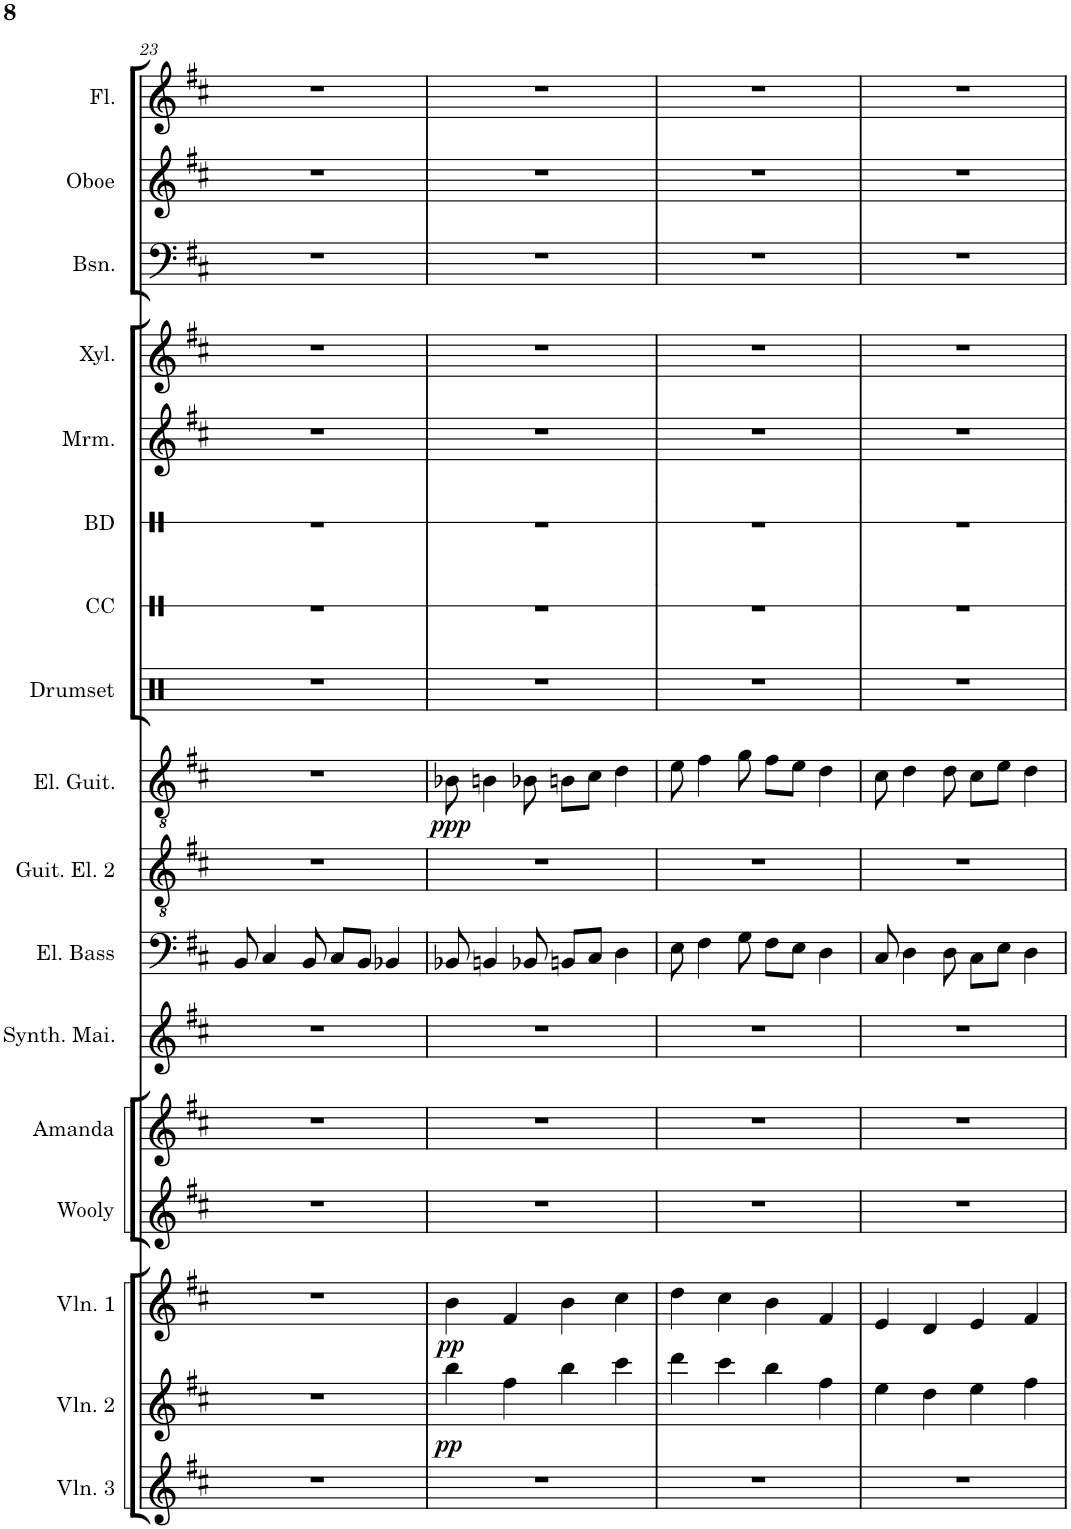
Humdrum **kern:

**kern	**kern	**dynam	**kern	**dynam	**kern	**kern	**kern	**kern	**kern	**kern	**dynam	**kern	**kern	**kern	**kern	**kern	**kern	**kern	**kern
*part17	*part16	*part16	*part15	*part15	*part14	*part13	*part12	*part11	*part10	*part9	*part9	*part8	*part7	*part6	*part5	*part4	*part3	*part2	*part1
*staff17	*staff16	*staff16	*staff15	*staff15	*staff14	*staff13	*staff12	*staff11	*staff10	*staff9	*staff9	*staff8	*staff7	*staff6	*staff5	*staff4	*staff3	*staff2	*staff1
*I"Violon 3	*I"Violon 2	*	*I"Violon 1	*	*I"Wooly	*I"Amanda	*I"Synthesizer	*I"Electric Bass	*I"Electric Guitar 2	*I"Electric Guitar	*	*I"Drumset	*I"Snare Drum	*I"Bass Drum	*I"Marimba	*I"Xylophone	*I"Bassoon	*I"Oboe	*I"Flute
*I'Vln. 3	*I'Vln. 2	*	*I'Vln. 1	*	*I'Wooly	*I'Amanda	*	*I'El. Bass	*	*I'El. Guit.	*	*I'Drumset	*	*I'BD	*I'Mrm.	*I'Xyl.	*I'Bsn.	*I'Oboe	*I'Fl.
!!LO:PB:g=z
*clefG2	*clefG2	*	*clefG2	*	*clefG2	*clefG2	*clefG2	*clefF4	*clefGv2	*clefGv2	*	*clefX	*clefX	*clefX	*clefG2	*clefG2	*clefF4	*clefG2	*clefG2
*	*	*	*	*	*	*	*	*Trd7c12	*	*	*	*	*	*	*	*Trd-7c-12	*	*	*
*k[f#c#]	*k[f#c#]	*	*k[f#c#]	*	*k[f#c#]	*k[f#c#]	*k[f#c#]	*k[f#c#]	*k[f#c#]	*k[f#c#]	*	*k[]	*k[]	*k[]	*k[f#c#]	*k[f#c#]	*k[f#c#]	*k[f#c#]	*k[f#c#]
*M4/4	*M4/4	*	*M4/4	*	*M4/4	*M4/4	*M4/4	*M4/4	*M4/4	*M4/4	*	*M4/4	*M4/4	*M4/4	*M4/4	*M4/4	*M4/4	*M4/4	*M4/4
=23	=23	=23	=23	=23	=23	=23	=23	=23	=23	=23	=23	=23	=23	=23	=23	=23	=23	=23	=23
1r	1r	.	1r	.	1r	1r	1r	8BB/	1r	1r	.	1r	1r	1r	1r	1r	1r	1r	1r
.	.	.	.	.	.	.	.	4C#/	.	.	.	.	.	.	.	.	.	.	.
.	.	.	.	.	.	.	.	8BB/	.	.	.	.	.	.	.	.	.	.	.
.	.	.	.	.	.	.	.	8C#/L	.	.	.	.	.	.	.	.	.	.	.
.	.	.	.	.	.	.	.	8BB/J	.	.	.	.	.	.	.	.	.	.	.
.	.	.	.	.	.	.	.	4BB-X/	.	.	.	.	.	.	.	.	.	.	.
=24	=24	=24	=24	=24	=24	=24	=24	=24	=24	=24	=24	=24	=24	=24	=24	=24	=24	=24	=24
!	!	!LO:DY:b	!	!LO:DY:b	!	!	!	!	!	!	!LO:DY:b	!	!	!	!	!	!	!	!
1r	4bb\	pp	4b\	pp	1r	1r	1r	8BB-X/	1r	8B-X\	ppp	1r	1r	1r	1r	1r	1r	1r	1r
.	.	.	.	.	.	.	.	4BBn/	.	4Bn\	.	.	.	.	.	.	.	.	.
.	4ff#\	.	4f#/	.	.	.	.	.	.	.	.	.	.	.	.	.	.	.	.
.	.	.	.	.	.	.	.	8BB-X/	.	8B-X\	.	.	.	.	.	.	.	.	.
.	4bb\	.	4b\	.	.	.	.	8BBn/L	.	8Bn\L	.	.	.	.	.	.	.	.	.
.	.	.	.	.	.	.	.	8C#/J	.	8c#\J	.	.	.	.	.	.	.	.	.
.	4ccc#\	.	4cc#\	.	.	.	.	4D\	.	4d\	.	.	.	.	.	.	.	.	.
=25	=25	=25	=25	=25	=25	=25	=25	=25	=25	=25	=25	=25	=25	=25	=25	=25	=25	=25	=25
1r	4ddd\	.	4dd\	.	1r	1r	1r	8E\	1r	8e\	.	1r	1r	1r	1r	1r	1r	1r	1r
.	.	.	.	.	.	.	.	4F#\	.	4f#\	.	.	.	.	.	.	.	.	.
.	4ccc#\	.	4cc#\	.	.	.	.	.	.	.	.	.	.	.	.	.	.	.	.
.	.	.	.	.	.	.	.	8G\	.	8g\	.	.	.	.	.	.	.	.	.
.	4bb\	.	4b\	.	.	.	.	8F#\L	.	8f#\L	.	.	.	.	.	.	.	.	.
.	.	.	.	.	.	.	.	8E\J	.	8e\J	.	.	.	.	.	.	.	.	.
.	4ff#\	.	4f#/	.	.	.	.	4D\	.	4d\	.	.	.	.	.	.	.	.	.
=26	=26	=26	=26	=26	=26	=26	=26	=26	=26	=26	=26	=26	=26	=26	=26	=26	=26	=26	=26
1r	4ee\	.	4e/	.	1r	1r	1r	8C#/	1r	8c#\	.	1r	1r	1r	1r	1r	1r	1r	1r
.	.	.	.	.	.	.	.	4D\	.	4d\	.	.	.	.	.	.	.	.	.
.	4dd\	.	4d/	.	.	.	.	.	.	.	.	.	.	.	.	.	.	.	.
.	.	.	.	.	.	.	.	8D\	.	8d\	.	.	.	.	.	.	.	.	.
.	4ee\	.	4e/	.	.	.	.	8C#\L	.	8c#\L	.	.	.	.	.	.	.	.	.
.	.	.	.	.	.	.	.	8E\J	.	8e\J	.	.	.	.	.	.	.	.	.
.	4ff#\	.	4f#/	.	.	.	.	4D\	.	4d\	.	.	.	.	.	.	.	.	.
=	=	=	=	=	=	=	=	=	=	=	=	=	=	=	=	=	=	=	=
*-	*-	*-	*-	*-	*-	*-	*-	*-	*-	*-	*-	*-	*-	*-	*-	*-	*-	*-	*-
